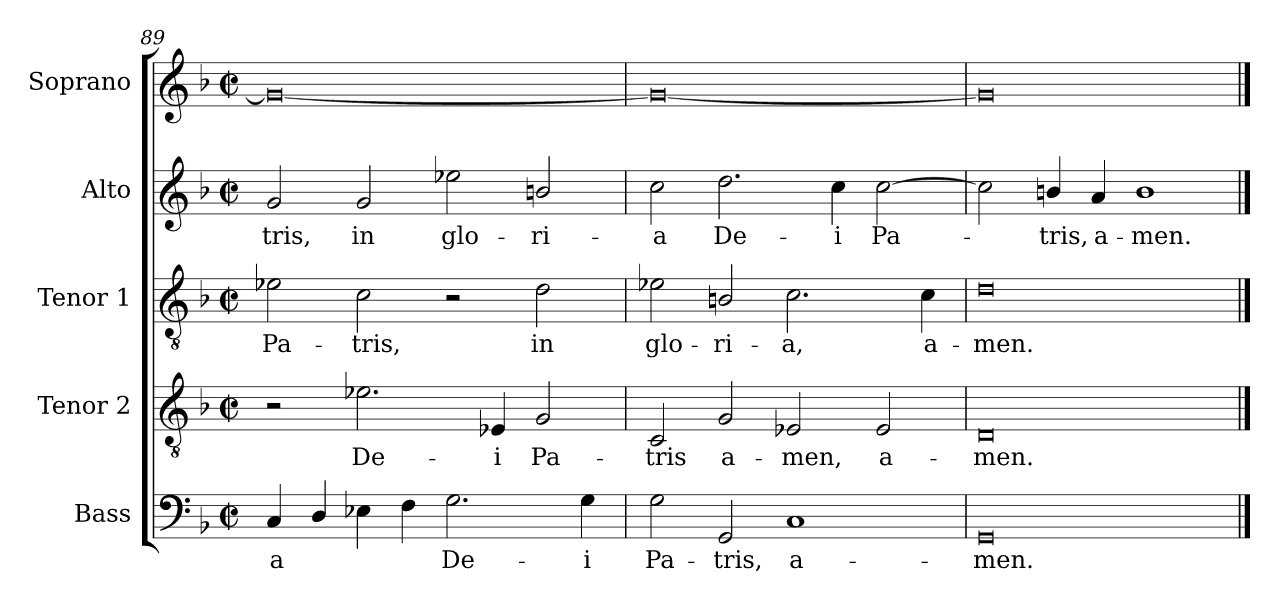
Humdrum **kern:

**kern	**text	**kern	**text	**kern	**text	**kern	**text	**kern
*part5	*part5	*part4	*part4	*part3	*part3	*part2	*part2	*part1
*staff5	*staff5	*staff4	*staff4	*staff3	*staff3	*staff2	*staff2	*staff1
*I"Bass	*	*I"Tenor 2	*	*I"Tenor 1	*	*I"Alto	*	*I"Soprano
*I'B.	*	*I'T2.	*	*I'T1.	*	*I'A.	*	*I'S.
*clefF4	*	*clefGv2	*	*clefGv2	*	*clefG2	*	*clefG2
*	*	*ITrd7c12	*	*ITrd7c12	*	*	*	*
*k[b-]	*	*k[b-]	*	*k[b-]	*	*k[b-]	*	*k[b-]
*F:	*	*F:	*	*F:	*	*F:	*	*F:
*M2/2	*	*M2/2	*	*M2/2	*	*M2/2	*	*M2/2
*met(c|)	*	*met(c|)	*	*met(c|)	*	*met(c|)	*	*met(c|)
=89	=89	=89	=89	=89	=89	=89	=89	=89
!	!LO:LY:b:color=#000000	!	!	!	!	!	!	!
!	!	!	!	!	!LO:LY:b:color=#000000	!	!	!
!	!	!	!	!	!	!	!LO:LY:b:color=#000000	!
4Ci/	-a	2r	.	2E-Xi\	Pa-	2gi/	-tris,	0gi_<
4Di/	.	.	.	.	.	.	.	.
!	!	!	!LO:LY:b:color=#000000	!	!	!	!	!
!	!	!	!	!	!LO:LY:b:color=#000000	!	!	!
!	!	!	!	!	!	!	!LO:LY:b:color=#000000	!
4E-Xi\	.	2.E-Xi\	De-	2Ci\	-tris,	2gi/	in	.
4Fi\	.	.	.	.	.	.	.	.
!	!LO:LY:b:color=#000000	!	!	!	!	!	!	!
!	!	!	!	!	!	!	!LO:LY:b:color=#000000	!
2.Gi\	De-	.	.	2r	.	2ee-Xi\	glo-	.
!	!	!	!LO:LY:b:color=#000000	!	!	!	!	!
.	.	4EE-Xi/	-i	.	.	.	.	.
!	!	!	!LO:LY:b:color=#000000	!	!	!	!	!
!	!	!	!	!	!LO:LY:b:color=#000000	!	!	!
!	!	!	!	!	!	!	!LO:LY:b:color=#000000	!
.	.	2GGi/	Pa-	2Di\	in	2bni/	-ri-	.
!	!LO:LY:b:color=#000000	!	!	!	!	!	!	!
4Gi\	-i	.	.	.	.	.	.	.
=90	=90	=90	=90	=90	=90	=90	=90	=90
!	!LO:LY:b:color=#000000	!	!	!	!	!	!	!
!	!	!	!LO:LY:b:color=#000000	!	!	!	!	!
!	!	!	!	!	!LO:LY:b:color=#000000	!	!	!
!	!	!	!	!	!	!	!LO:LY:b:color=#000000	!
2Gi\	Pa-	2CCi/	-tris	2E-Xi\	glo-	2cci\	-a	0gi_<
!	!LO:LY:b:color=#000000	!	!	!	!	!	!	!
!	!	!	!LO:LY:b:color=#000000	!	!	!	!	!
!	!	!	!	!	!LO:LY:b:color=#000000	!	!	!
!	!	!	!	!	!	!	!LO:LY:b:color=#000000	!
2GGi/	-tris,	2GGi/	a-	2BBni/	-ri-	2.ddi\	De-	.
!	!LO:LY:b:color=#000000	!	!	!	!	!	!	!
!	!	!	!LO:LY:b:color=#000000	!	!	!	!	!
!	!	!	!	!	!LO:LY:b:color=#000000	!	!	!
1Ci	a-	2EE-Xi/	-men,	2.Ci\	-a,	.	.	.
!	!	!	!	!	!	!	!LO:LY:b:color=#000000	!
.	.	.	.	.	.	4cci\	-i	.
!	!	!	!LO:LY:b:color=#000000	!	!	!	!	!
!	!	!	!	!	!	!	!LO:LY:b:color=#000000	!
.	.	2EE-i/	a-	.	.	[>2cci\	Pa-	.
!	!	!	!	!	!LO:LY:b:color=#000000	!	!	!
.	.	.	.	4Ci\	a-	.	.	.
=91	=91	=91	=91	=91	=91	=91	=91	=91
!	!LO:LY:b:color=#000000	!	!	!	!	!	!	!
!	!	!	!LO:LY:b:color=#000000	!	!	!	!	!
!	!	!	!	!	!LO:LY:b:color=#000000	!	!	!
0GGi	-men.	0DDi	-men.	0Di	-men.	2cci\]	.	0gi]
!	!	!	!	!	!	!	!LO:LY:b:color=#000000	!
.	.	.	.	.	.	4bni/	-tris,	.
!	!	!	!	!	!	!	!LO:LY:b:color=#000000	!
.	.	.	.	.	.	4ai/	a-	.
!	!	!	!	!	!	!	!LO:LY:b:color=#000000	!
.	.	.	.	.	.	1bi	-men.	.
==	==	==	==	==	==	==	==	==
*-	*-	*-	*-	*-	*-	*-	*-	*-
